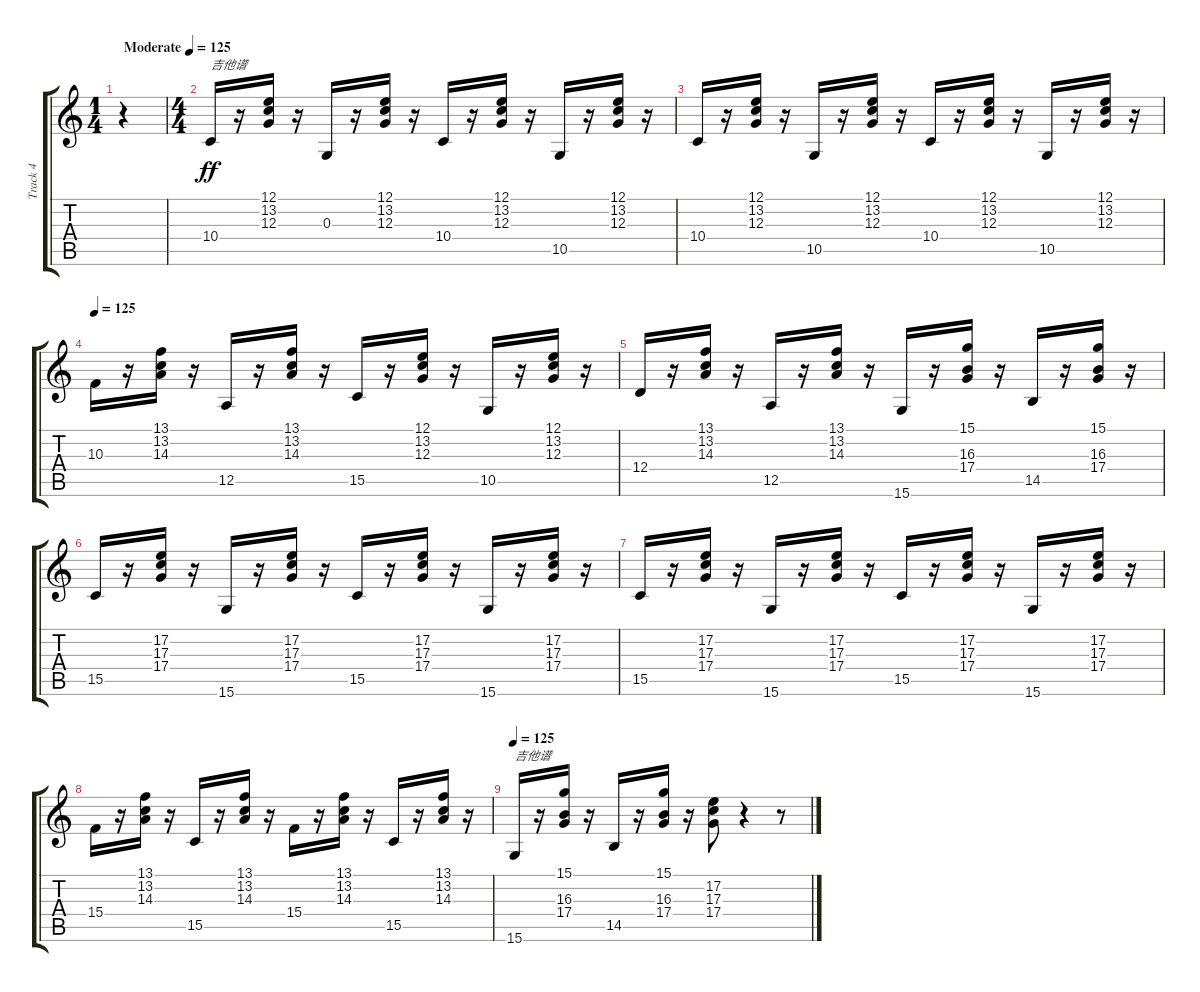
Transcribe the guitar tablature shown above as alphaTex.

\track ("Track 4" "Track 4") {instrument accordion}
\staff {score tabs}
\tuning (E4 B3 G3 D3 A2 E2) {hide}
\ts (1 4)
\tempo (125 "Moderate")
\clef g2
\ks c
r.4{dy ff instrument accordion} |
\ts (4 4)
10.4.16{txt "吉他谱"} r.16 (12.1 13.2 12.3).16 r.16 0.3.16 r.16 (12.1 13.2 12.3).16 r.16 10.4.16 r.16 (12.1 13.2 12.3).16 r.16 10.5.16 r.16 (12.1 13.2 12.3).16 r.16 |
10.4.16 r.16 (12.1 13.2 12.3).16 r.16 10.5.16 r.16 (12.1 13.2 12.3).16 r.16 10.4.16 r.16 (12.1 13.2 12.3).16 r.16 10.5.16 r.16 (12.1 13.2 12.3).16 r.16 |
\tempo 125
10.3.16 r.16 (13.1 13.2 14.3).16 r.16 12.5.16 r.16 (13.1 13.2 14.3).16 r.16 15.5.16 r.16 (12.1 13.2 12.3).16 r.16 10.5.16 r.16 (12.1 13.2 12.3).16 r.16 |
12.4.16 r.16 (13.1 13.2 14.3).16 r.16 12.5.16 r.16 (13.1 13.2 14.3).16 r.16 15.6.16 r.16 (15.1 16.3 17.4).16 r.16 14.5.16 r.16 (15.1 16.3 17.4).16 r.16 |
15.5.16 r.16 (17.2 17.3 17.4).16 r.16 15.6.16 r.16 (17.2 17.3 17.4).16 r.16 15.5.16 r.16 (17.2 17.3 17.4).16 r.16 15.6.16 r.16 (17.2 17.3 17.4).16 r.16 |
15.5.16 r.16 (17.2 17.3 17.4).16 r.16 15.6.16 r.16 (17.2 17.3 17.4).16 r.16 15.5.16 r.16 (17.2 17.3 17.4).16 r.16 15.6.16 r.16 (17.2 17.3 17.4).16 r.16 |
15.4.16 r.16 (13.1 13.2 14.3).16 r.16 15.5.16 r.16 (13.1 13.2 14.3).16 r.16 15.4.16 r.16 (13.1 13.2 14.3).16 r.16 15.5.16 r.16 (13.1 13.2 14.3).16 r.16 |
\tempo 125
15.6.16{txt "吉他谱"} r.16 (15.1 16.3 17.4).16 r.16 14.5.16 r.16 (15.1 16.3 17.4).16 r.16 (17.2 17.3 17.4).8 r.4 r.8
